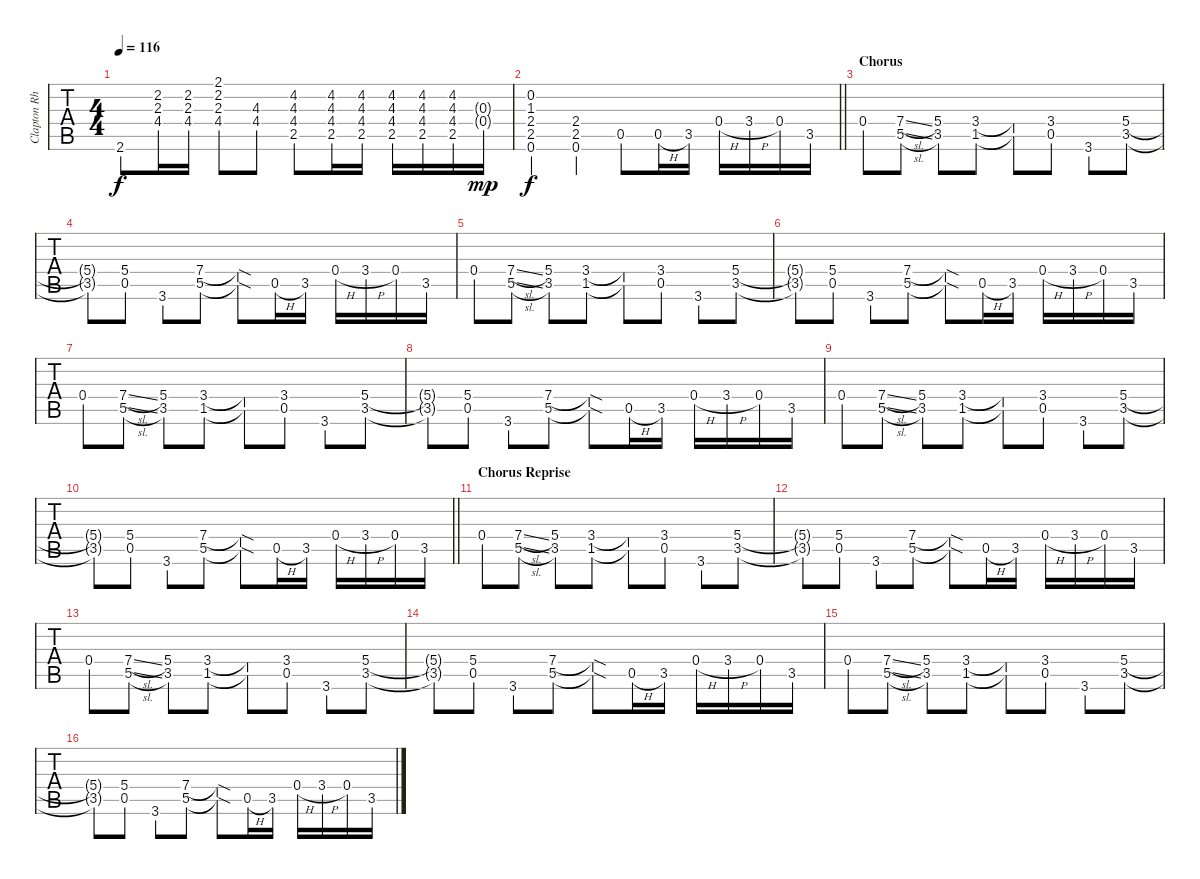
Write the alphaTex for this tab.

\track ("Clapton Rhythm (Trs. 5A/3-4B)" "Clapton Rh") {instrument overdrivenguitar}
\staff {tabs}
\tuning (E4 B3 G3 D3 A2 E2) {hide}
\ts (4 4)
\tempo 116
\clef g2
\ks c
2.6.8{dy f} (2.2 2.3 4.4).16 (2.2 2.3 4.4).16 (2.1 2.2 2.3 4.4).8 (4.3 4.4).8 (4.2 4.3 4.4 2.5).8 (4.2 4.3 4.4 2.5).16 (4.2 4.3 4.4 2.5).16 (4.2 4.3 4.4 2.5).16 (4.2 4.3 4.4 2.5).16 (4.2 4.3 4.4 2.5).16 (0.3{g} 0.4{g}).16{dy mp} |
\barLineRight lightlight
(0.2 1.3 2.4 2.5 0.6).4{dy f} (2.4 2.5 0.6).4 0.5.8 0.5{h}.16 3.5.16 0.4{h}.16 3.4{h}.16 0.4.16 3.5.16 |
\section ("" "Chorus")
0.4.8 (7.4{sl} 5.5{sl}).8 (5.4 3.5).8 (3.4 1.5).8 (3.4{t} 1.5{t}).8 (3.4 0.5).8 3.6.8 (5.4 3.5).8 |
(5.4{t} 3.5{t}).8 (5.4 0.5).8 3.6.8 (7.4 5.5).8 (7.4{sod t} 5.5{sod t}).8 0.5{h}.16 3.5.16 0.4{h}.16 3.4{h}.16 0.4.16 3.5.16 |
0.4.8 (7.4{sl} 5.5{sl}).8 (5.4 3.5).8 (3.4 1.5).8 (3.4{t} 1.5{t}).8 (3.4 0.5).8 3.6.8 (5.4 3.5).8 |
(5.4{t} 3.5{t}).8 (5.4 0.5).8 3.6.8 (7.4 5.5).8 (7.4{sod t} 5.5{sod t}).8 0.5{h}.16 3.5.16 0.4{h}.16 3.4{h}.16 0.4.16 3.5.16 |
0.4.8 (7.4{sl} 5.5{sl}).8 (5.4 3.5).8 (3.4 1.5).8 (3.4{t} 1.5{t}).8 (3.4 0.5).8 3.6.8 (5.4 3.5).8 |
(5.4{t} 3.5{t}).8 (5.4 0.5).8 3.6.8 (7.4 5.5).8 (7.4{sod t} 5.5{sod t}).8 0.5{h}.16 3.5.16 0.4{h}.16 3.4{h}.16 0.4.16 3.5.16 |
0.4.8 (7.4{sl} 5.5{sl}).8 (5.4 3.5).8 (3.4 1.5).8 (3.4{t} 1.5{t}).8 (3.4 0.5).8 3.6.8 (5.4 3.5).8 |
\barLineRight lightlight
(5.4{t} 3.5{t}).8 (5.4 0.5).8 3.6.8 (7.4 5.5).8 (7.4{sod t} 5.5{sod t}).8 0.5{h}.16 3.5.16 0.4{h}.16 3.4{h}.16 0.4.16 3.5.16 |
\section ("" "Chorus Reprise")
0.4.8 (7.4{sl} 5.5{sl}).8 (5.4 3.5).8 (3.4 1.5).8 (3.4{t} 1.5{t}).8 (3.4 0.5).8 3.6.8 (5.4 3.5).8 |
(5.4{t} 3.5{t}).8 (5.4 0.5).8 3.6.8 (7.4 5.5).8 (7.4{sod t} 5.5{sod t}).8 0.5{h}.16 3.5.16 0.4{h}.16 3.4{h}.16 0.4.16 3.5.16 |
0.4.8 (7.4{sl} 5.5{sl}).8 (5.4 3.5).8 (3.4 1.5).8 (3.4{t} 1.5{t}).8 (3.4 0.5).8 3.6.8 (5.4 3.5).8 |
(5.4{t} 3.5{t}).8 (5.4 0.5).8 3.6.8 (7.4 5.5).8 (7.4{sod t} 5.5{sod t}).8 0.5{h}.16 3.5.16 0.4{h}.16 3.4{h}.16 0.4.16 3.5.16 |
0.4.8 (7.4{sl} 5.5{sl}).8 (5.4 3.5).8 (3.4 1.5).8 (3.4{t} 1.5{t}).8 (3.4 0.5).8 3.6.8 (5.4 3.5).8 |
(5.4{t} 3.5{t}).8 (5.4 0.5).8 3.6.8 (7.4 5.5).8 (7.4{sod t} 5.5{sod t}).8 0.5{h}.16 3.5.16 0.4{h}.16 3.4{h}.16 0.4.16 3.5.16
